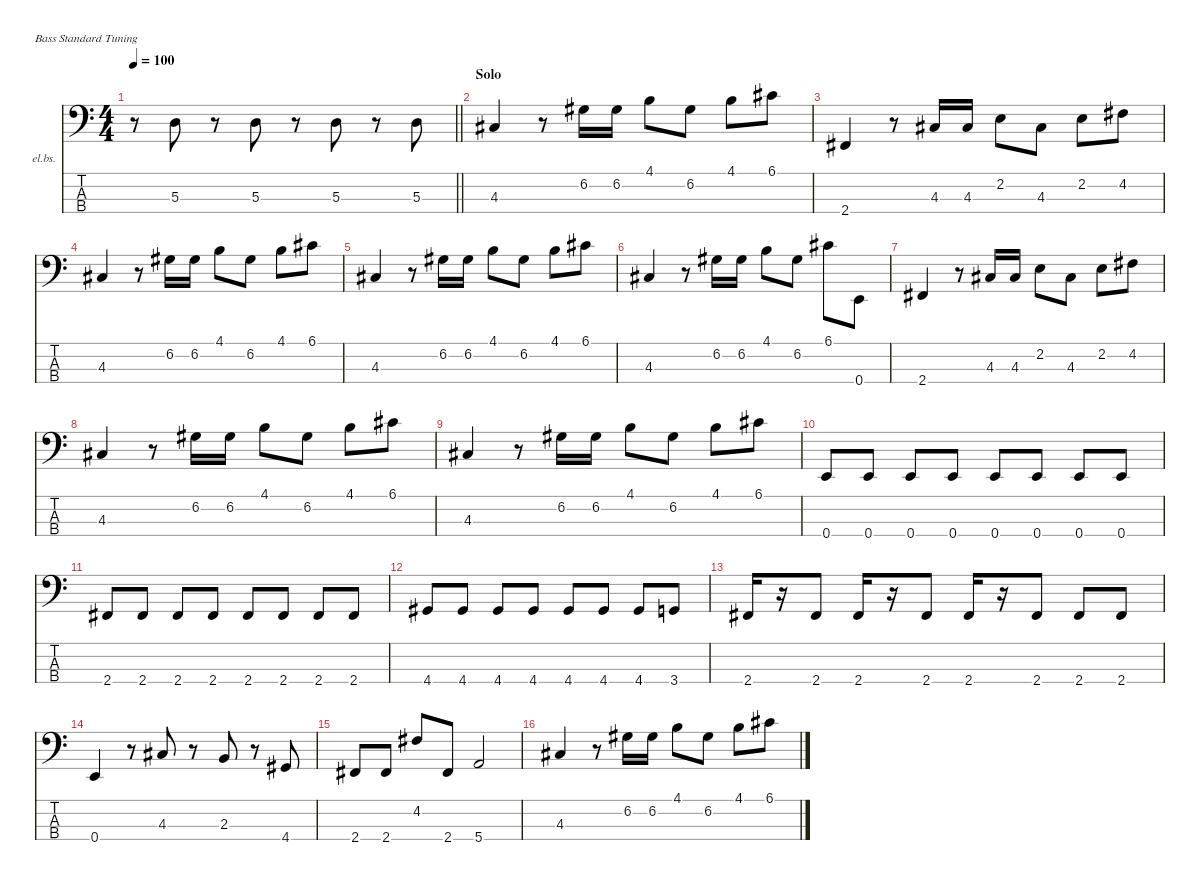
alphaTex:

\defaultSystemsLayout 4
\hideDynamics
\bracketExtendMode nobrackets
\firstSystemTrackNameOrientation horizontal
\otherSystemsTrackNameOrientation horizontal
\track ("Bass" "el.bs.") {instrument electricbassfinger}
\staff {score tabs}
\tuning (G2 D2 A1 E1)
\ts (4 4)
\tempo 100
\clef f4
\barLineRight lightlight
\ks c
r.8{dy f} 5.3.8 r.8 5.3.8 r.8 5.3.8 r.8 5.3.8 |
\section ("" "Solo")
4.3{acc #}.4 r.8 6.2{acc #}.16 6.2{acc #}.16 4.1.8 6.2{acc #}.8 4.1.8 6.1{acc #}.8 |
2.4{acc #}.4 r.8 4.3{acc #}.16 4.3{acc #}.16 2.2.8 4.3{acc #}.8 2.2.8 4.2{acc #}.8 |
4.3{acc #}.4 r.8 6.2{acc #}.16 6.2{acc #}.16 4.1.8 6.2{acc #}.8 4.1.8 6.1{acc #}.8 |
4.3{acc #}.4 r.8 6.2{acc #}.16 6.2{acc #}.16 4.1.8 6.2{acc #}.8 4.1.8 6.1{acc #}.8 |
4.3{acc #}.4 r.8 6.2{acc #}.16 6.2{acc #}.16 4.1.8 6.2{acc #}.8 6.1{acc #}.8 0.4.8 |
2.4{acc #}.4 r.8 4.3{acc #}.16 4.3{acc #}.16 2.2.8 4.3{acc #}.8 2.2.8 4.2{acc #}.8 |
4.3{acc #}.4 r.8 6.2{acc #}.16 6.2{acc #}.16 4.1.8 6.2{acc #}.8 4.1.8 6.1{acc #}.8 |
4.3{acc #}.4 r.8 6.2{acc #}.16 6.2{acc #}.16 4.1.8 6.2{acc #}.8 4.1.8 6.1{acc #}.8 |
0.4.8 0.4.8 0.4.8 0.4.8 0.4.8 0.4.8 0.4.8 0.4.8 |
2.4{acc #}.8 2.4{acc #}.8 2.4{acc #}.8 2.4{acc #}.8 2.4{acc #}.8 2.4{acc #}.8 2.4{acc #}.8 2.4{acc #}.8 |
4.4{acc #}.8 4.4{acc #}.8 4.4{acc #}.8 4.4{acc #}.8 4.4{acc #}.8 4.4{acc #}.8 4.4{acc #}.8 3.4.8 |
2.4{acc #}.16 r.16 2.4{acc #}.8 2.4{acc #}.16 r.16 2.4{acc #}.8 2.4{acc #}.16 r.16 2.4{acc #}.8 2.4{acc #}.8 2.4{acc #}.8 |
0.4.4 r.8 4.3{acc #}.8 r.8 2.3.8 r.8 4.4{acc #}.8 |
2.4{acc #}.8 2.4{acc #}.8 4.2{acc #}.8 2.4{acc #}.8 5.4.2 |
4.3{acc #}.4 r.8 6.2{acc #}.16 6.2{acc #}.16 4.1.8 6.2{acc #}.8 4.1.8 6.1{acc #}.8
